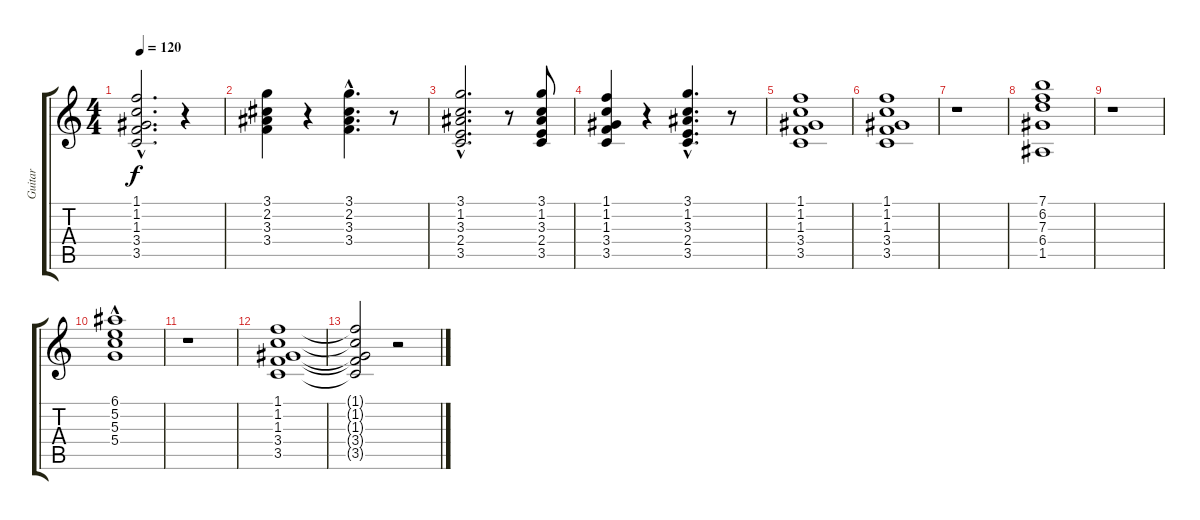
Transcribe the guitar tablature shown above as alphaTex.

\track ("Guitar" "Guitar") {instrument electricguitarjazz}
\staff {score tabs}
\tuning (E4 B3 G3 D3 A2 E2) {hide}
\ts (4 4)
\tempo 120
\clef g2
\ks c
(1.1{hac} 1.2{hac} 1.3{hac} 3.4{hac} 3.5{hac}).2{d dy f} r.4 |
(3.1 2.2 3.3 3.4).4 r.4 (3.1{hac} 2.2{hac} 3.3{hac} 3.4{hac}).4{d} r.8 |
(3.1{hac} 1.2{hac} 3.3{hac} 2.4{hac} 3.5{hac}).2{d} r.8 (3.1 1.2 3.3 2.4 3.5).8 |
(1.1 1.2 1.3 3.4 3.5).4 r.4 (3.1{hac} 1.2{hac} 3.3{hac} 2.4{hac} 3.5{hac}).4{d} r.8 |
(1.1 1.2 1.3 3.4 3.5).1 |
(1.1 1.2 1.3 3.4 3.5).1 |
r.1 |
(7.1 6.2 7.3 6.4 1.5).1 |
r.1 |
(6.1 5.2 5.3{hac} 5.4).1 |
r.1 |
(1.1 1.2 1.3 3.4 3.5).1 |
(1.1{t} 1.2{t} 1.3{t} 3.4{t} 3.5{t}).2 r.2
